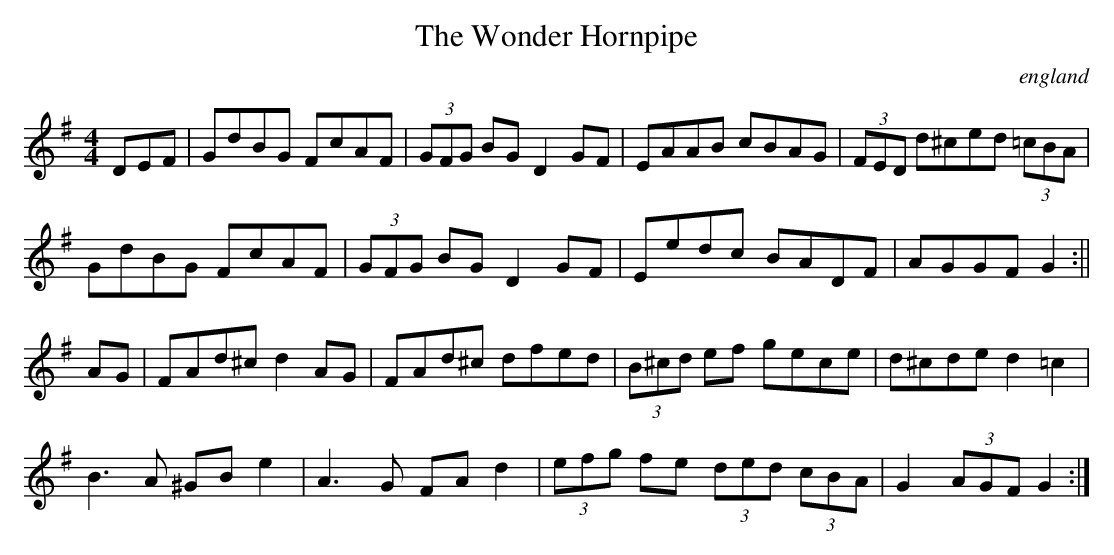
X:1
T:Wonder Hornpipe, The
O:england
M:4/4
L:1/8
K:G
DEF|GdBG FcAF|(3GFG BG D2GF|EAAB cBAG|(3FED d^ced (3=cBA|
GdBG FcAF|(3GFG BG D2GF|Eedc BADF|AGGF G2:||
AG|FAd^c d2AG|FAd^c dfed|(3B^cd ef gece|d^cde d2 =c2|
B3A ^GBe2|A3G FAd2|(3efg fe (3ded (3cBA|G2(3AGF G2:|
